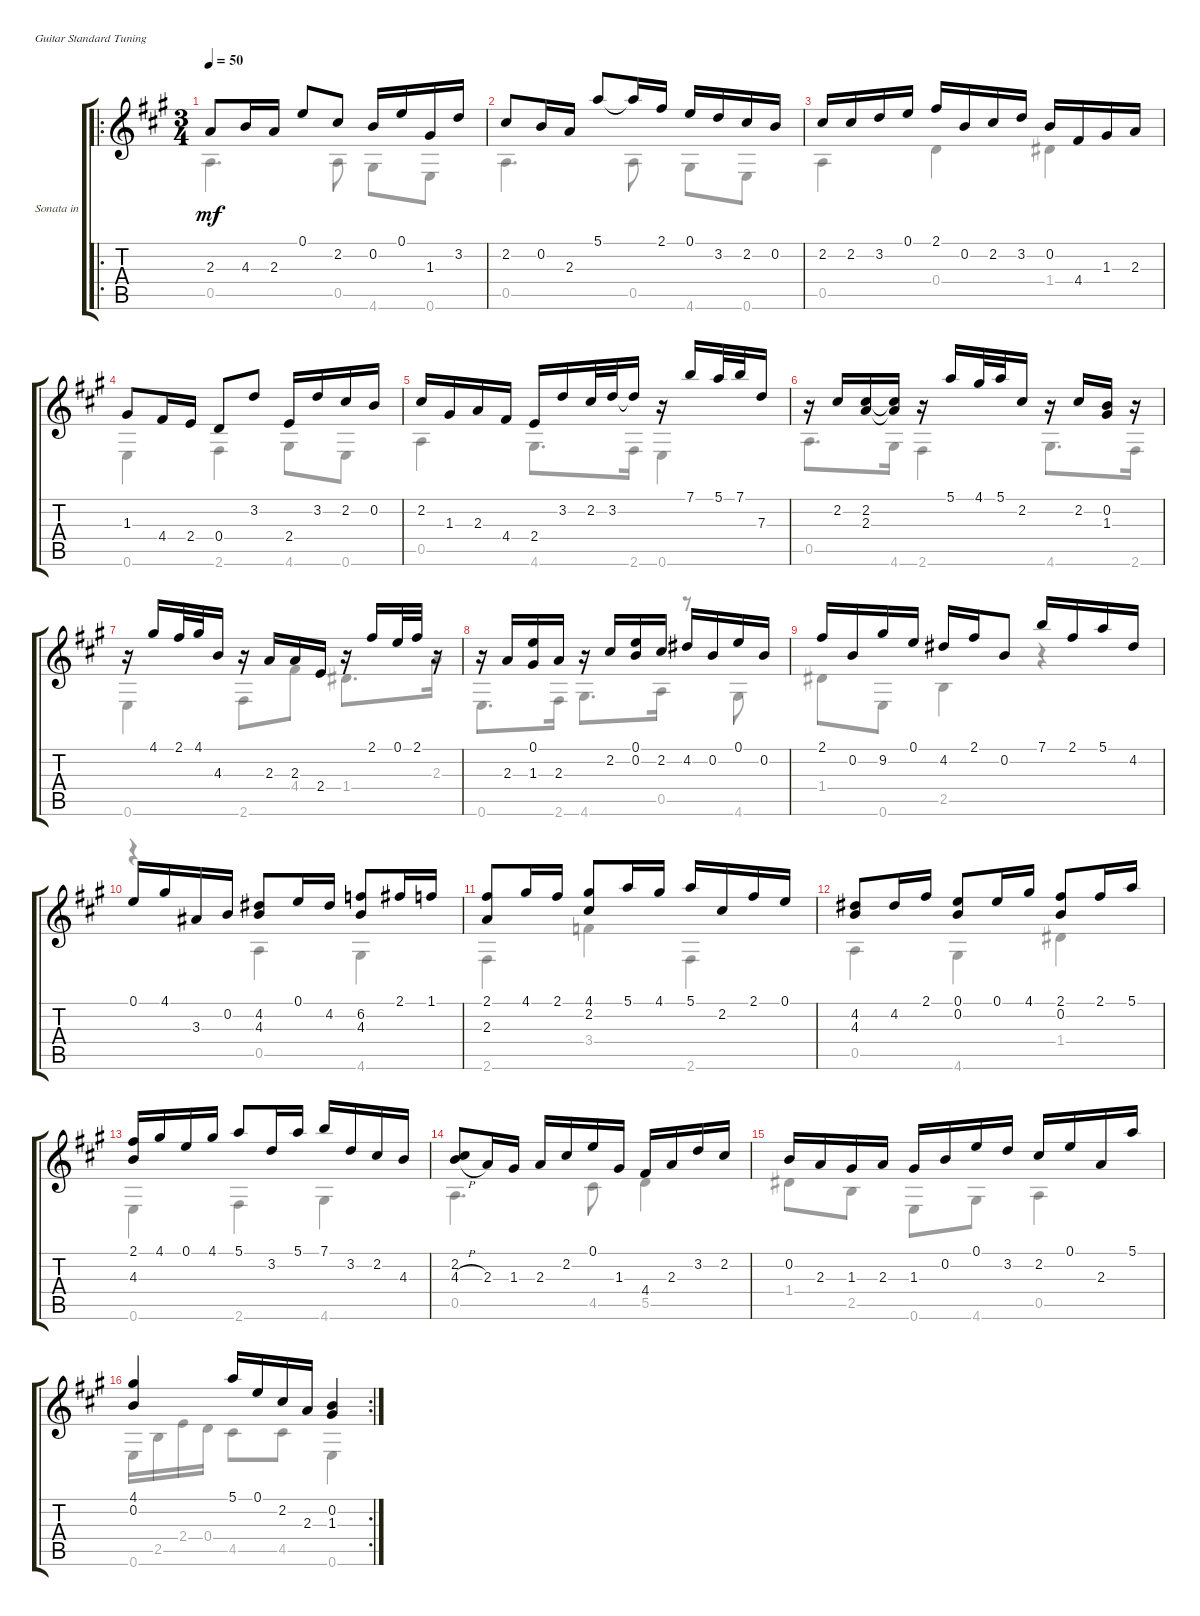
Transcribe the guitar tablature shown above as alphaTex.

\bracketExtendMode groupsimilarinstruments
\firstSystemTrackNameOrientation horizontal
\otherSystemsTrackNameOrientation horizontal
\track ("Sonata in F# - Sarabande" "Sonata in ") {instrument acousticguitarnylon}
\staff {score tabs}
\tuning (E4 B3 G3 D3 A2 E2)
\voice
\ro
\ts (3 4)
\tempo 50
\clef g2
\ks a
2.3.8{dy mf instrument acousticguitarnylon} 4.3.16 2.3.16 0.1.8 2.2.8 0.2.16 0.1.16 1.3.16 3.2.16 |
2.2.8 0.2.16 2.3.16 5.1.8 5.1{t}.16 2.1.16 0.1.16 3.2.16 2.2.16 0.2.16 |
2.2.16 2.2.16 3.2.16 0.1.16 2.1.16 0.2.16 2.2.16 3.2.16 0.2.16 4.4.16 1.3.16 2.3.16 |
1.3.8 4.4.16 2.4.16 0.4.8 3.2.8 2.4.16 3.2.16 2.2.16 0.2.16 |
2.2.16 1.3.16 2.3.16 4.4.16 2.4.16 3.2.16 2.2.32 3.2.32 3.2{t}.16 r.16 7.1.16 5.1.32 7.1.32 7.3.16 |
r.16 2.2.16 (2.2 2.3).16 (2.2{t} 2.3{t}).16 r.16 5.1.16 4.1.32 5.1.32 2.2.16 r.16 2.2.16 (0.2 1.3).16 r.16 |
r.16 4.1.16 2.1.32 4.1.32 4.3.16 r.16 2.3.16 2.3.16 2.4.16 r.16 2.1.16 0.1.32 2.1.32 r.16 |
r.16 2.3.16 (0.1 1.3).16 2.3.16 r.16 2.2.16 (0.1 0.2).16 2.2.16 4.2.16 0.2.16 0.1.16 0.2.16 |
2.1.16 0.2.16 9.2.16 0.1.16 4.2.16 2.1.16 0.2.8 7.1.16 2.1.16 5.1.16 4.2.16 |
0.1.16 4.1.16 3.3.16 0.2.16 (4.2 4.3).8 0.1.16 4.2.16 (6.2 4.3).8 2.1.16 1.1.16 |
(2.1 2.3).8 4.1.16 2.1.16 (4.1 2.2).8 5.1.16 4.1.16 5.1.16 2.2.16 2.1.16 0.1.16 |
(4.2 4.3).8 4.2.16 2.1.16 (0.1 0.2).8 0.1.16 4.1.16 (2.1 0.2).8 2.1.16 5.1.16 |
(2.1 4.3).16 4.1.16 0.1.16 4.1.16 5.1.8 3.2.16 5.1.16 7.1.16 3.2.16 2.2.16 4.3.16 |
(2.2 4.3{h}).8 2.3.16 1.3.16 2.3.16 2.2.16 0.1.16 1.3.16 4.4.16 2.3.16 3.2.16 2.2.16 |
0.2.16 2.3.16 1.3.16 2.3.16 1.3.16 0.2.16 0.1.16 3.2.16 2.2.16 0.1.16 2.3.16 5.1.16 |
\rc 2
(4.1 0.2).4 5.1.16 0.1.16 2.2.16 2.3.16 (0.2 1.3).4
\voice
\clef g2
\ottava regular
\simile none
\ks a
0.5.4{d dy mf} 0.5.8 4.6.8 0.6.8 |
0.5.4{d} 0.5.8 4.6.8 0.6.8 |
0.5.4 0.4.4 1.4.4 |
0.6.4 2.6.4 4.6.8 0.6.8 |
0.5.4 4.6.8{d} 2.6.16 0.6.4 |
0.5.8{d} 4.6.16 2.6.4 4.6.8{d} 2.6.16 |
0.6.4 2.6.8 4.4.8 1.4.8{d} 2.3.16 |
0.6.8{d} 2.6.16 4.6.8{d} 0.5.16 r.8 4.6.8 |
1.4.8 0.6.8 2.5.4 r.4 |
r.4 0.5.4 4.6.4 |
2.6.4 3.4.4 2.6.4 |
0.5.4 4.6.4 1.4.4 |
0.6.4 2.6.4 4.6.4 |
0.5.4{d} 4.5.8 5.5.4 |
1.4.8 2.5.8 0.6.8 4.6.8 0.5.4 |
0.6.16 2.5.16 2.4.16 0.4.16 4.5.8 4.5.8 0.6.4
